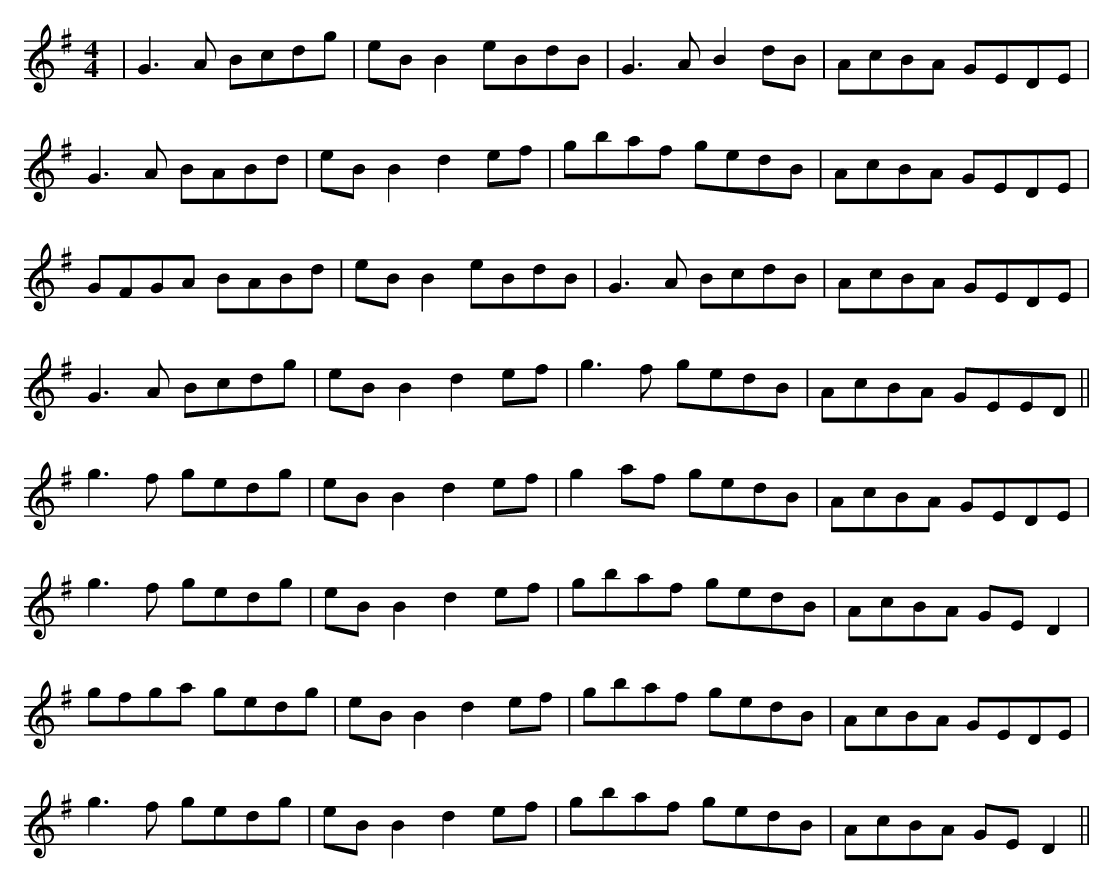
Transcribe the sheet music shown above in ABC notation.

X:1
M:4/4
K:G
|G3A Bcdg|eB B2 eBdB|G3A B2dB|AcBA GEDE|
G3A BABd|eB B2 d2ef|gbaf gedB|AcBA GEDE|
GFGA BABd|eB B2 eBdB|G3A BcdB|AcBA GEDE|
G3A Bcdg|eB B2 d2ef|g3f gedB|AcBA GEED||
g3f gedg|eB B2 d2ef|g2af gedB|AcBA GEDE|
g3f gedg|eB B2 d2ef|gbaf gedB|AcBA GE D2|
gfga gedg|eB B2 d2 ef|gbaf gedB|AcBA GEDE|
g3f gedg|eB B2 d2 ef|gbaf gedB|AcBA GE D2||
